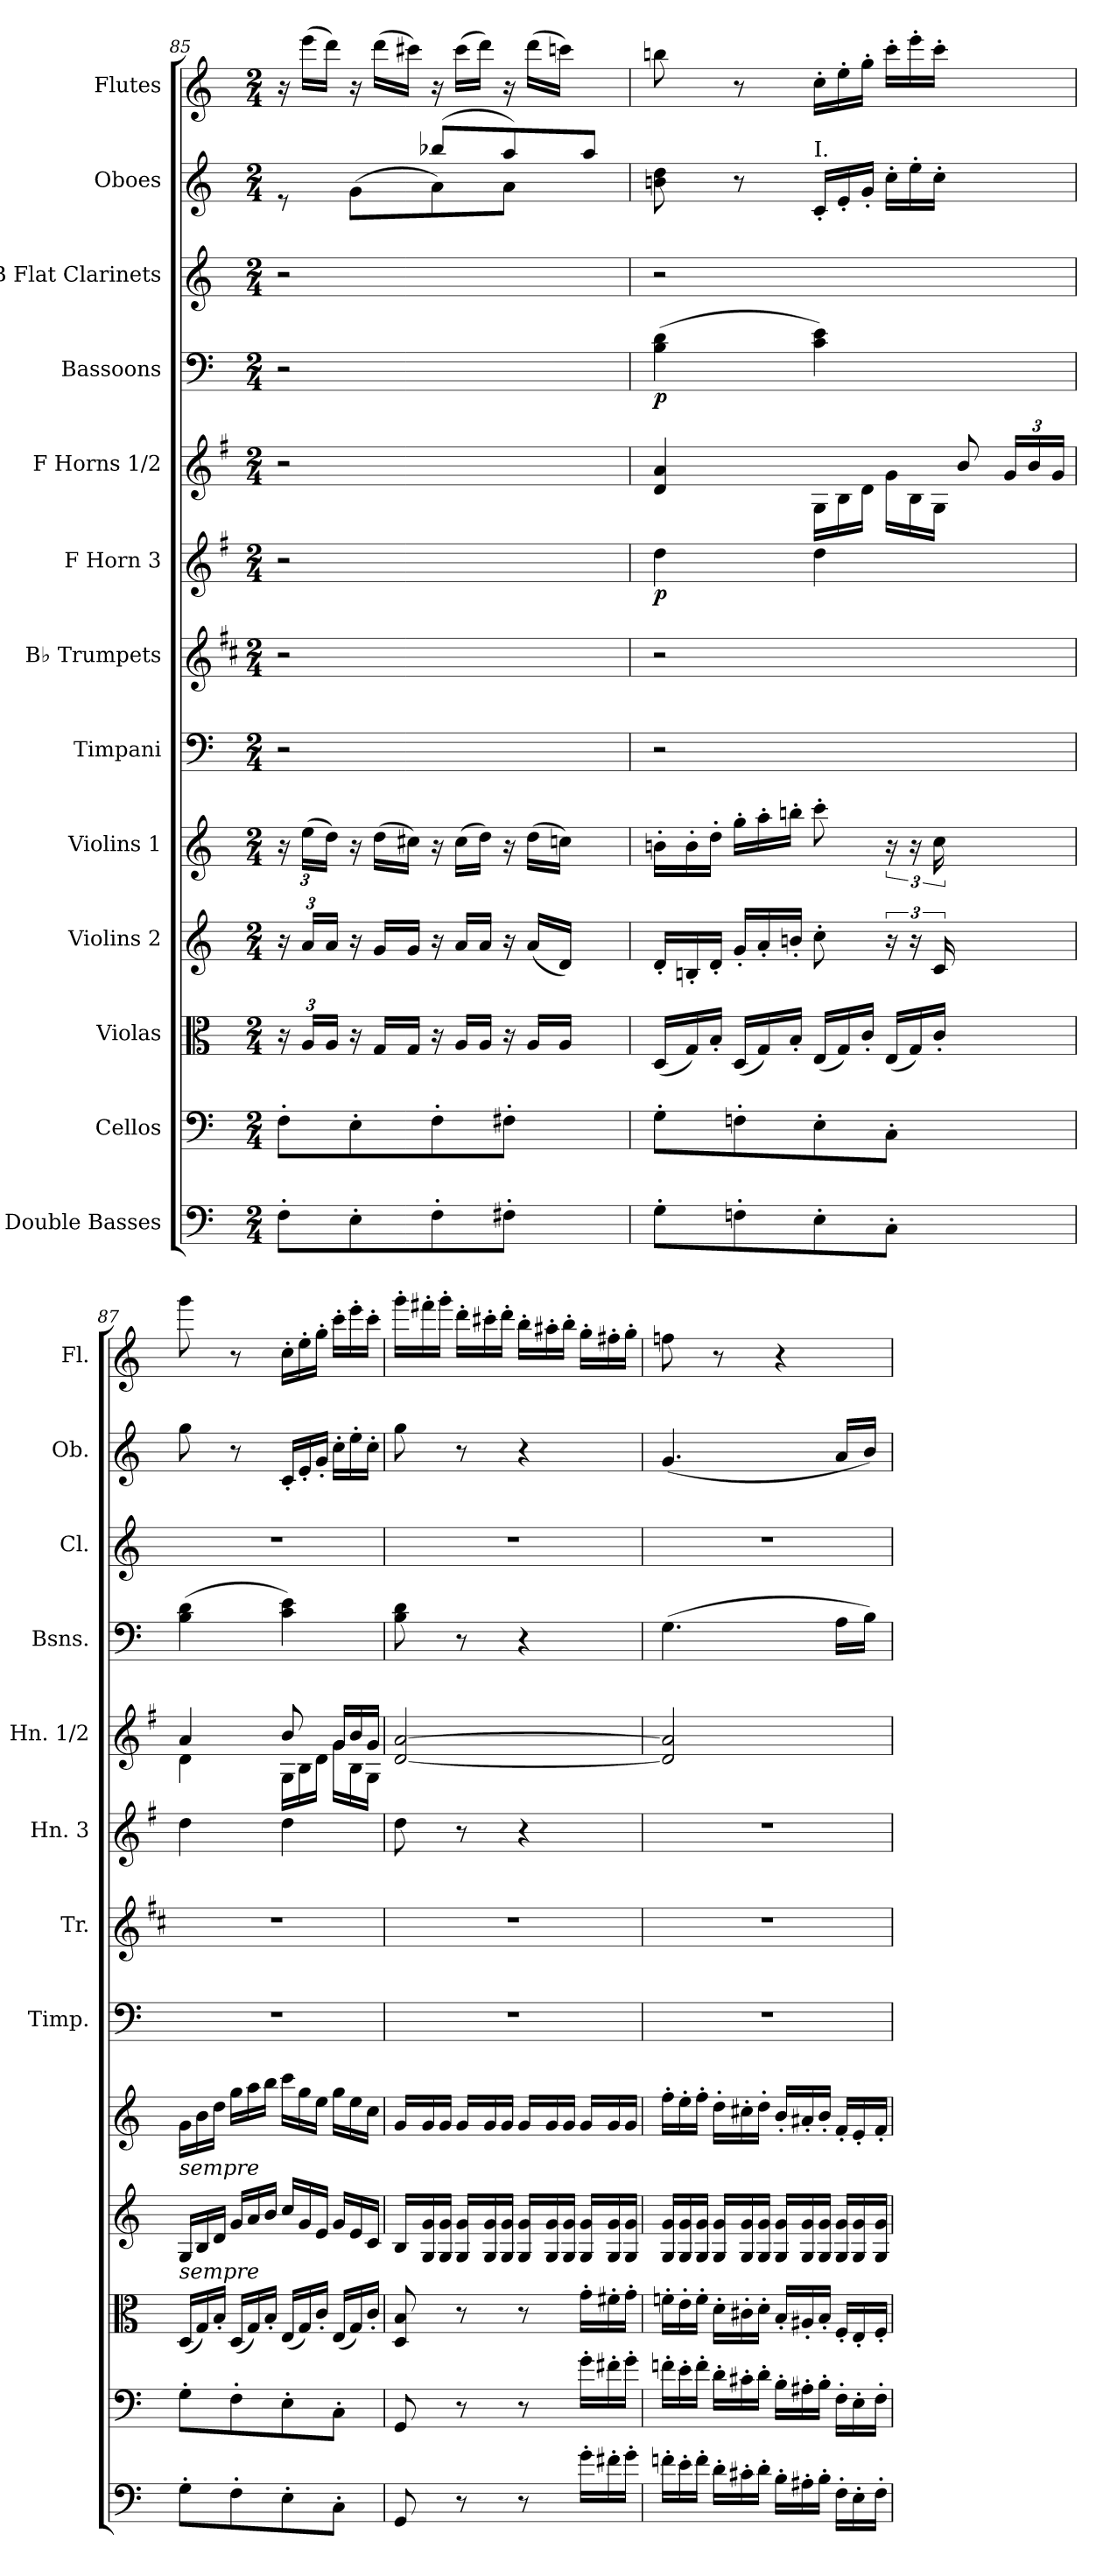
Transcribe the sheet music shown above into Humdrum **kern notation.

**kern	**kern	**kern	**kern	**kern	**kern	**kern	**kern	**dynam	**kern	**kern	**dynam	**kern	**kern	**kern
*part13	*part12	*part11	*part10	*part9	*part8	*part7	*part6	*part6	*part5	*part4	*part4	*part3	*part2	*part1
*staff13	*staff12	*staff11	*staff10	*staff9	*staff8	*staff7	*staff6	*staff6	*staff5	*staff4	*staff4	*staff3	*staff2	*staff1
*I"Double Basses	*I"Cellos	*I"Violas	*I"Violins 2	*I"Violins 1	*I"Timpani	*I"B♭ Trumpets	*I"F Horn 3	*	*I"F Horns 1/2	*I"Bassoons	*	*I"B Flat Clarinets	*I"Oboes	*I"Flutes
*	*	*	*	*	*I'Timp.	*I'Tr.	*I'Hn. 3	*	*I'Hn. 1/2	*I'Bsns.	*	*I'Cl.	*I'Ob.	*I'Fl.
*clefF4	*clefF4	*clefC3	*clefG2	*clefG2	*clefF4	*clefG2	*clefG2	*	*clefG2	*clefF4	*	*clefG2	*clefG2	*clefG2
*ITrd7c12	*	*	*	*	*	*ITrd1c2	*ITrd4c7	*	*ITrd4c7	*	*	*ITrd1c2	*	*
*k[]	*k[]	*k[]	*k[]	*k[]	*k[]	*k[]	*k[]	*	*k[]	*k[]	*	*k[b-e-]	*k[]	*k[]
*M2/4	*M2/4	*M2/4	*M2/4	*M2/4	*M2/4	*M2/4	*M2/4	*	*M2/4	*M2/4	*	*M2/4	*M2/4	*M2/4
*	*	*Xbrackettup	*Xbrackettup	*Xbrackettup	*	*	*	*	*	*	*	*	*	*Xtuplet
=85	=85	=85	=85	=85	=85	=85	=85	=85	=85	=85	=85	=85	=85	=85
*	*	*	*	*	*	*	*	*	*	*	*	*	*^	*
8FF'\L	8F'\L	24r	24r	24r	2r	2r	2r	.	2r	2r	.	2r	8re	8ryy	24r
.	.	24A/LL	24a/LL	(>24ee\LL	.	.	.	.	.	.	.	.	.	.	(>24eee\LL
.	.	24A/JJ	24a/JJ	24dd\JJ)	.	.	.	.	.	.	.	.	.	.	24ddd\JJ)
*	*	*Xtuplet	*Xtuplet	*Xtuplet	*	*	*	*	*	*	*	*	*	*	*
8EE'\	8E'\	24r	24r	24r	.	.	.	.	.	.	.	.	8ryy	(<8g\L	24r
.	.	24G/LL	24g/LL	(>24dd\LL	.	.	.	.	.	.	.	.	.	.	(>24ddd\LL
.	.	24G/JJ	24g/JJ	24cc#X\JJ)	.	.	.	.	.	.	.	.	.	.	24ccc#X\JJ)
8FF'\	8F'\	24r	24r	24r	.	.	.	.	.	.	.	.	(>8bb-X/L	8a\)	24r
.	.	24A/LL	24a/LL	(>24cc#\LL	.	.	.	.	.	.	.	.	.	.	(>24ccc#\LL
.	.	24A/JJ	24a/JJ	24dd\JJ)	.	.	.	.	.	.	.	.	.	.	24ddd\JJ)
8FF#X'\J	8F#X'\J	24r	24r	24r	.	.	.	.	.	.	.	.	8aa/)	8a\J	24r
.	.	24A/LL	(<24a/LL	(>24dd\LL	.	.	.	.	.	.	.	.	.	.	(>24ddd\LL
.	.	24A/JJ	24d/JJ)	24ccn\JJ)	.	.	.	.	.	.	.	.	.	.	24cccn\JJ)
8ryy	8ryy	8ryy	8ryy	8ryy	8ryy	8ryy	8ryy	.	8ryy	8ryy	.	8ryy	8aa/J	8ryy	8ryy
!!LO:PB:g=z
=86	=86	=86	=86	=86	=86	=86	=86	=86	=86	=86	=86	=86	=86	=86	=86
*	*	*	*	*	*	*	*	*	*^	*	*	*	*	*	*
!	!	!	!	!	!	!	!	!LO:DY:b	!	!	!	!LO:DY:b	!	!	!	!
*	*	*	*	*	*	*	*	*	*	*	*	*	*	*v	*v	*
8GG'\L	8G'\L	(<24D/LL	24d'/LL	24bn'\LL	2r	2r	4g\	p	4G/ 4d/	4ryy	(>4B\ 4d\	p	2r	8bn\ 8dd\	8bbn\
.	.	24G/)	24Bn'/	24b'\	.	.	.	.	.	.	.	.	.	.	.
.	.	24B'/JJ	24d'/JJ	24dd'\JJ	.	.	.	.	.	.	.	.	.	.	.
8FFn'\	8Fn'\	(<24D/LL	24g'/LL	24gg'\LL	.	.	.	.	.	.	.	.	.	8r	8r
.	.	24G/)	24a'/	24aa'\	.	.	.	.	.	.	.	.	.	.	.
.	.	24B'/JJ	24bn'/JJ	24bbn'\JJ	.	.	.	.	.	.	.	.	.	.	.
*	*	*	*	*	*	*	*	*	*	*Xtuplet	*	*	*	*Xtuplet	*
!	!	!	!	!	!	!	!	!	!	!	!	!	!	!LO:TX:a:t=I.	!
8EE'\	8E'\	(<24E/LL	8cc'\	8ccc'\	.	.	4g\	.	4ryy	24C\LL	4c\ 4e\)	.	.	24c'/LL	24cc'\LL
.	.	24G/)	.	.	.	.	.	.	.	24E\	.	.	.	24e'/	24ee'\
.	.	24c'/JJ	.	.	.	.	.	.	.	24G\JJ	.	.	.	24g'/JJ	24gg'\JJ
*	*	*	*tuplet	*	*	*	*	*	*	*	*	*	*	*	*
*	*	*	*brackettup	*tuplet	*	*	*	*	*	*	*	*	*	*	*
*	*	*	*	*brackettup	*	*	*	*	*	*	*	*	*	*	*
8CC'\J	8C'\J	(<24E/LL	24r	24r	.	.	.	.	.	24c\LL	.	.	.	24cc'\LL	24ccc'\LL
.	.	24G/)	24r	24r	.	.	.	.	.	24E\	.	.	.	24ee'\	24eee'\
.	.	24c'/JJ	24c/	24cc\	.	.	.	.	.	24C\JJ	.	.	.	24cc'\JJ	24ccc'\JJ
4ryy	4ryy	4ryy	4ryy	4ryy	4ryy	4ryy	4ryy	.	8e/	4ryy	4ryy	.	4ryy	4ryy	4ryy
.	.	.	.	.	.	.	.	.	24c/LL	.	.	.	.	.	.
.	.	.	.	.	.	.	.	.	24e/	.	.	.	.	.	.
.	.	.	.	.	.	.	.	.	24c/JJ	.	.	.	.	.	.
=87	=87	=87	=87	=87	=87	=87	=87	=87	=87	=87	=87	=87	=87	=87	=87
*	*	*	*Xtuplet	*Xtuplet	*	*	*	*	*	*	*	*	*	*	*
!	!	!	!	!LO:TX:b:i:t=sempre	!	!	!	!	!	!	!	!	!	!	!
!	!	!	!LO:TX:b:i:t=sempre	!	!	!	!	!	!	!	!	!	!	!	!
8GG'\L	8G'\L	(<24D/LL	24G/LL	24g\LL	2r	2r	4g\	.	4d/	4G\	(>4B\ 4d\	.	2r	8gg\	8ggg\
.	.	24G/)	24B/	24b\	.	.	.	.	.	.	.	.	.	.	.
.	.	24B'/JJ	24d/JJ	24dd\JJ	.	.	.	.	.	.	.	.	.	.	.
8FF'\	8F'\	(<24D/LL	24g/LL	24gg\LL	.	.	.	.	.	.	.	.	.	8r	8r
.	.	24G/)	24a/	24aa\	.	.	.	.	.	.	.	.	.	.	.
.	.	24B'/JJ	24b/JJ	24bb\JJ	.	.	.	.	.	.	.	.	.	.	.
8EE'\	8E'\	(<24E/LL	24cc/LL	24ccc\LL	.	.	4g\	.	8e/	24C\LL	4c\ 4e\)	.	.	24c'/LL	24cc'\LL
.	.	24G/)	24g/	24gg\	.	.	.	.	.	24E\	.	.	.	24e'/	24ee'\
.	.	24c'/JJ	24e/JJ	24ee\JJ	.	.	.	.	.	24G\JJ	.	.	.	24g'/JJ	24gg'\JJ
8CC'\J	8C'\J	(<24E/LL	24g/LL	24gg\LL	.	.	.	.	24c/LL	24c\LL	.	.	.	24cc'\LL	24ccc'\LL
.	.	24G/)	24e/	24ee\	.	.	.	.	24e/	24E\	.	.	.	24ee'\	24eee'\
.	.	24c'/JJ	24c/JJ	24cc\JJ	.	.	.	.	24c/JJ	24C\JJ	.	.	.	24cc'\JJ	24ccc'\JJ
*	*	*	*	*	*	*	*	*	*v	*v	*	*	*	*	*
=88	=88	=88	=88	=88	=88	=88	=88	=88	=88	=88	=88	=88	=88	=88
8GGG/	8GG/	8D/ 8B/	24B/LL	24g/LL	2r	2r	8g\	.	[2G/ [2d/	8B\ 8d\	.	2r	8gg\	24ggg'\LL
.	.	.	24G/ 24g/	24g/	.	.	.	.	.	.	.	.	.	24fff#X'\
.	.	.	24G/ 24g/JJ	24g/JJ	.	.	.	.	.	.	.	.	.	24ggg'\JJ
8r	8r	8r	24G/ 24g/LL	24g/LL	.	.	8r	.	.	8r	.	.	8r	24ddd'\LL
.	.	.	24G/ 24g/	24g/	.	.	.	.	.	.	.	.	.	24ccc#X'\
.	.	.	24G/ 24g/JJ	24g/JJ	.	.	.	.	.	.	.	.	.	24ddd'\JJ
8r	8r	8r	24G/ 24g/LL	24g/LL	.	.	4r	.	.	4r	.	.	4r	24bb'\LL
.	.	.	24G/ 24g/	24g/	.	.	.	.	.	.	.	.	.	24aa#X'\
.	.	.	24G/ 24g/JJ	24g/JJ	.	.	.	.	.	.	.	.	.	24bb'\JJ
*Xtuplet	*Xtuplet	*	*	*	*	*	*	*	*	*	*	*	*	*
24G'\LL	24g'\LL	24g'\LL	24G/ 24g/LL	24g/LL	.	.	.	.	.	.	.	.	.	24gg'\LL
24F#X'\	24f#X'\	24f#X'\	24G/ 24g/	24g/	.	.	.	.	.	.	.	.	.	24ff#X'\
24G'\JJ	24g'\JJ	24g'\JJ	24G/ 24g/JJ	24g/JJ	.	.	.	.	.	.	.	.	.	24gg'\JJ
=89	=89	=89	=89	=89	=89	=89	=89	=89	=89	=89	=89	=89	=89	=89
24Fn'\LL	24fn'\LL	24fn'\LL	24G/ 24g/LL	24ff'\LL	2r	2r	2r	.	2G/] 2d/]	(>4.G\	.	2r	(<4.g/	8ffn\
24E'\	24e'\	24e'\	24G/ 24g/	24ee'\	.	.	.	.	.	.	.	.	.	.
24F'\JJ	24f'\JJ	24f'\JJ	24G/ 24g/JJ	24ff'\JJ	.	.	.	.	.	.	.	.	.	.
24D'\LL	24d'\LL	24d'\LL	24G/ 24g/LL	24dd'\LL	.	.	.	.	.	.	.	.	.	8r
24C#X'\	24c#X'\	24c#X'\	24G/ 24g/	24cc#X'\	.	.	.	.	.	.	.	.	.	.
24D'\JJ	24d'\JJ	24d'\JJ	24G/ 24g/JJ	24dd'\JJ	.	.	.	.	.	.	.	.	.	.
24BB'\LL	24B'\LL	24B'/LL	24G/ 24g/LL	24b'/LL	.	.	.	.	.	.	.	.	.	4r
24AA#X'\	24A#X'\	24A#X'/	24G/ 24g/	24a#X'/	.	.	.	.	.	.	.	.	.	.
24BB'\JJ	24B'\JJ	24B'/JJ	24G/ 24g/JJ	24b'/JJ	.	.	.	.	.	.	.	.	.	.
24FF'\LL	24F'\LL	24F'/LL	24G/ 24g/LL	24f'/LL	.	.	.	.	.	16A\LL	.	.	16a/LL	.
24EE'\	24E'\	24E'/	24G/ 24g/	24e'/	.	.	.	.	.	.	.	.	.	.
.	.	.	.	.	.	.	.	.	.	16B\JJ)	.	.	16b/JJ)	.
24FF'\JJ	24F'\JJ	24F'/JJ	24G/ 24g/JJ	24f'/JJ	.	.	.	.	.	.	.	.	.	.
=	=	=	=	=	=	=	=	=	=	=	=	=	=	=
*-	*-	*-	*-	*-	*-	*-	*-	*-	*-	*-	*-	*-	*-	*-
